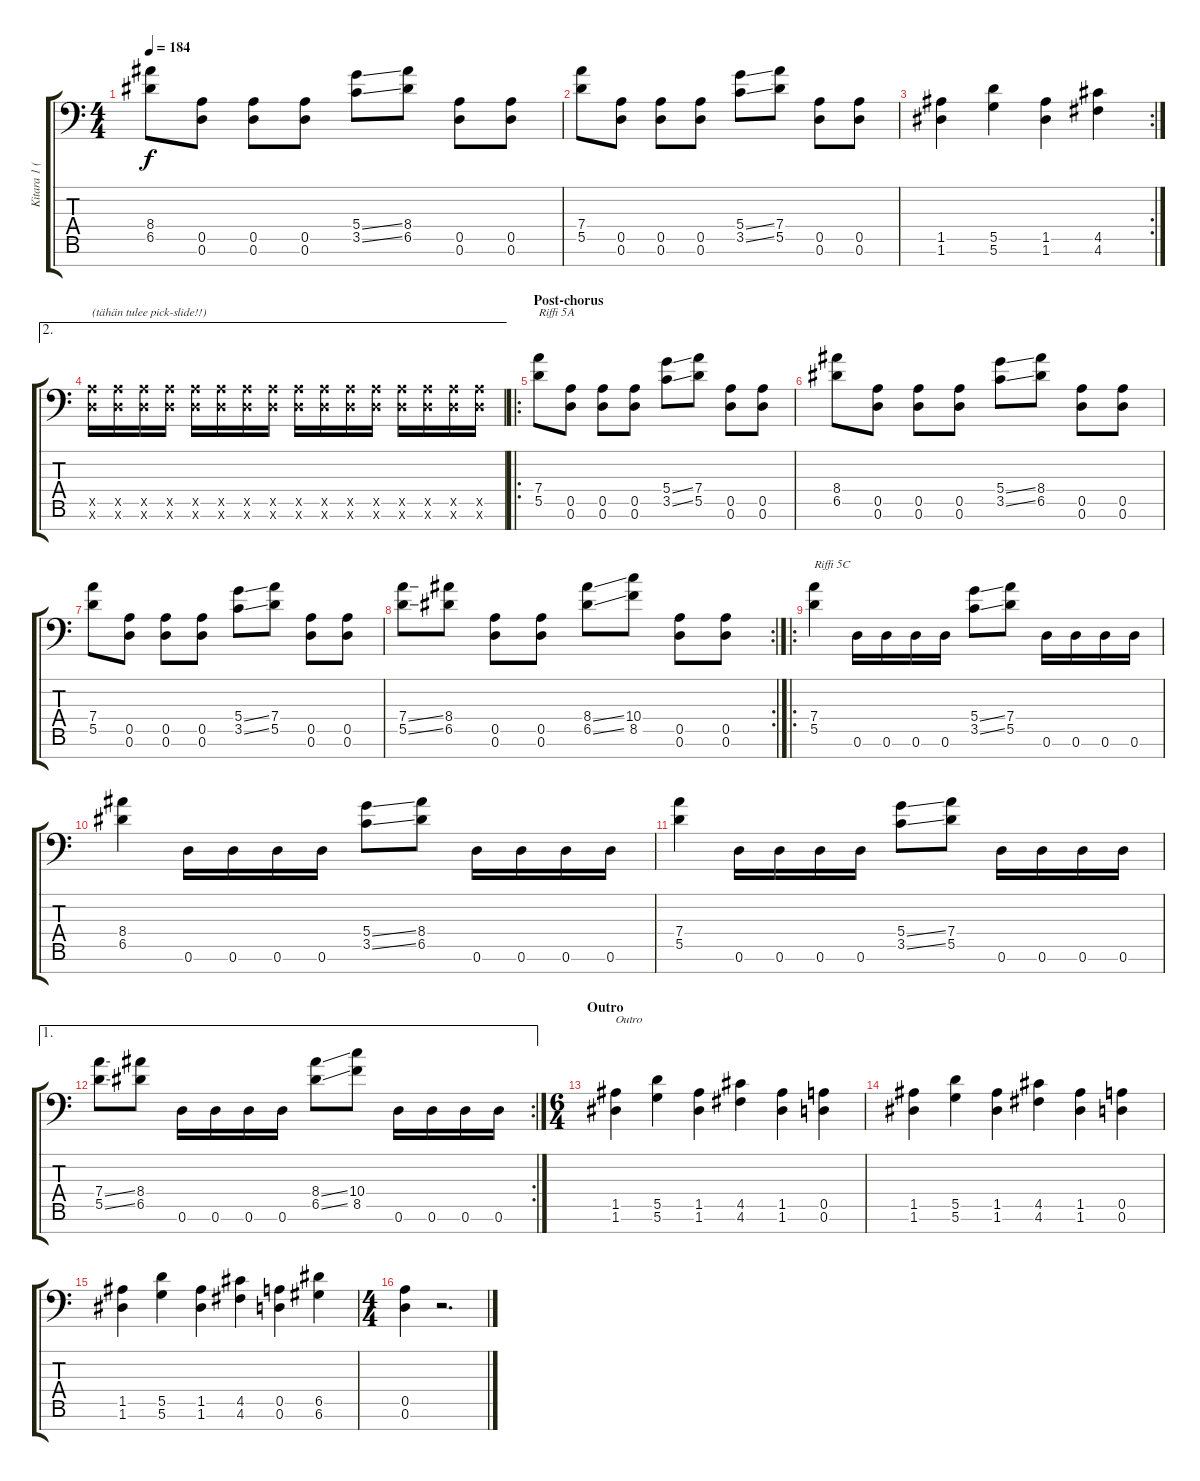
\track ("Kitara 1 (Kuisma)" "Kitara 1 (") {instrument distortionguitar}
\staff {score tabs}
\tuning (E4 B3 G3 D3 A2 D2 A1) {hide}
\ts (4 4)
\tempo 184
\clef f4
\ks c
(8.4 6.5).8{dy f} (0.5 0.6).8 (0.5 0.6).8 (0.5 0.6).8 (5.4{ss} 3.5{ss}).8 (8.4 6.5).8 (0.5 0.6).8 (0.5 0.6).8 |
(7.4 5.5).8 (0.5 0.6).8 (0.5 0.6).8 (0.5 0.6).8 (5.4{ss} 3.5{ss}).8 (7.4 5.5).8 (0.5 0.6).8 (0.5 0.6).8 |
\rc 2
(1.5 1.6).4 (5.5 5.6).4 (1.5 1.6).4 (4.5 4.6).4 |
\ae 2
(0.5{x} 0.6{x}).16{txt "(tähän tulee pick-slide!!)"} (0.5{x} 0.6{x}).16 (0.5{x} 0.6{x}).16 (0.5{x} 0.6{x}).16 (0.5{x} 0.6{x}).16 (0.5{x} 0.6{x}).16 (0.5{x} 0.6{x}).16 (0.5{x} 0.6{x}).16 (0.5{x} 0.6{x}).16 (0.5{x} 0.6{x}).16 (0.5{x} 0.6{x}).16 (0.5{x} 0.6{x}).16 (0.5{x} 0.6{x}).16 (0.5{x} 0.6{x}).16 (0.5{x} 0.6{x}).16 (0.5{x} 0.6{x}).16 |
\ro
\section ("" "Post-chorus")
(7.4 5.5).8{txt "Riffi 5A"} (0.5 0.6).8 (0.5 0.6).8 (0.5 0.6).8 (5.4{ss} 3.5{ss}).8 (7.4 5.5).8 (0.5 0.6).8 (0.5 0.6).8 |
(8.4 6.5).8 (0.5 0.6).8 (0.5 0.6).8 (0.5 0.6).8 (5.4{ss} 3.5{ss}).8 (8.4 6.5).8 (0.5 0.6).8 (0.5 0.6).8 |
(7.4 5.5).8 (0.5 0.6).8 (0.5 0.6).8 (0.5 0.6).8 (5.4{ss} 3.5{ss}).8 (7.4 5.5).8 (0.5 0.6).8 (0.5 0.6).8 |
\rc 2
(7.4{ss} 5.5{ss}).8 (8.4 6.5).8 (0.5 0.6).8 (0.5 0.6).8 (8.4{ss} 6.5{ss}).8 (10.4 8.5).8 (0.5 0.6).8 (0.5 0.6).8 |
\ro
(7.4 5.5).4{txt "Riffi 5C"} 0.6.16 0.6.16 0.6.16 0.6.16 (5.4{ss} 3.5{ss}).8 (7.4 5.5).8 0.6.16 0.6.16 0.6.16 0.6.16 |
(8.4 6.5).4 0.6.16 0.6.16 0.6.16 0.6.16 (5.4{ss} 3.5{ss}).8 (8.4 6.5).8 0.6.16 0.6.16 0.6.16 0.6.16 |
(7.4 5.5).4 0.6.16 0.6.16 0.6.16 0.6.16 (5.4{ss} 3.5{ss}).8 (7.4 5.5).8 0.6.16 0.6.16 0.6.16 0.6.16 |
\ae 1
\rc 2
(7.4{ss} 5.5{ss}).8 (8.4 6.5).8 0.6.16 0.6.16 0.6.16 0.6.16 (8.4{ss} 6.5{ss}).8 (10.4 8.5).8 0.6.16 0.6.16 0.6.16 0.6.16 |
\ts (6 4)
\section ("" "Outro")
(1.5 1.6).4{txt "Outro"} (5.5 5.6).4 (1.5 1.6).4 (4.5 4.6).4 (1.5 1.6).4 (0.5 0.6).4 |
(1.5 1.6).4 (5.5 5.6).4 (1.5 1.6).4 (4.5 4.6).4 (1.5 1.6).4 (0.5 0.6).4 |
(1.5 1.6).4 (5.5 5.6).4 (1.5 1.6).4 (4.5 4.6).4 (0.5 0.6).4 (6.5 6.6).4 |
\ts (4 4)
(0.5 0.6).4 r.2{d}
